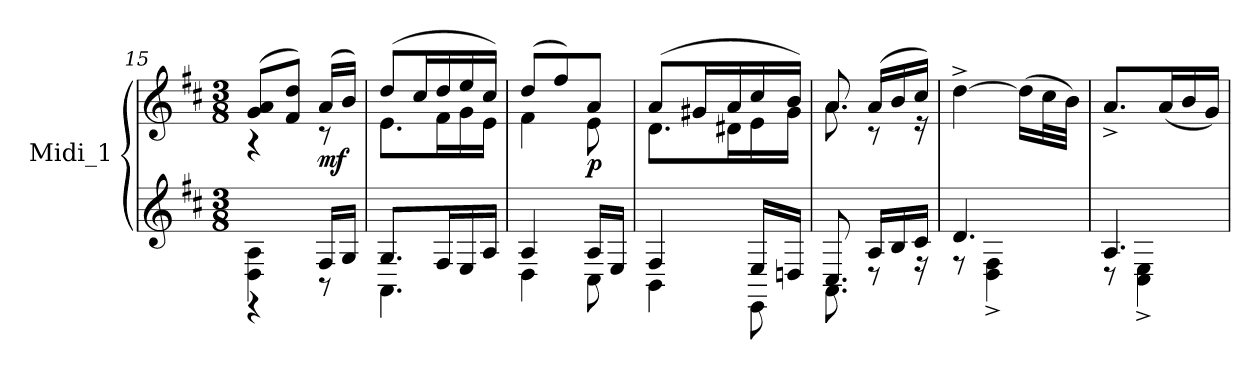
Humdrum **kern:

**kern	**kern	**dynam
*part1	*part1	*part1
*staff2	*staff1	*staff1/2
*I"Midi_1	*	*
*clefG2	*clefG2	*
*k[f#c#]	*k[f#c#]	*
*D:	*D:	*
*M3/8	*M3/8	*
=15	=15	=15
*^	*^	*
4D\ 4A\	4r	(8g/ 8a/L	4r	.
.	.	8f#/ 8dd/J)	.	.
!	!	!	!	!LO:DY:b
16F#/LL	8r	(16a/LL	8r	mf
16G/JJ	.	16b/JJ)	.	.
=16	=16	=16	=16	=16
*	*	*MM75	*	*
8.G/L	4.AA\	(>8dd/L	8.e\L	.
.	.	16cc#/L	.	.
16F#/L	.	16dd/	16f#\L	.
16E/	.	16ee/	16g\	.
16A/JJ	.	16cc#/JJ)	16e\JJ	.
!!LO:LB:g=z	!!
=17	=17	=17	=17	=17
4A/	4D\	(>8dd/L	4f#\	.
.	.	8ff#/)	.	.
!	!	!	!	!LO:DY:b
16A/LL	8C#\	8a/J	8e\	p
16E/JJ	.	.	.	.
=18	=18	=18	=18	=18
4F#/	4BB\	(>8a/L	8.d\L	.
.	.	16g#X/L	.	.
.	.	16a/	16d#X\L	.
16E/LL	8EE\	16cc#/	16e\	.
16Dni/JJ	.	16b/JJ)	16g#\JJ	.
=19	=19	=19	=19	=19
8.C#/	8.AA\	8.a/	8.a\	.
16A/LL	8r	(>16a/LL	8r	.
16B/	.	16b/	.	.
16c#/JJ	16r	16cc#/JJ)	16r	.
*	*	*v	*v	*
=20	=20	=20	=20
4.d/	8r	[4dd^\	.
.	4D\^ 4F#\^	.	.
.	.	(>16dd\LL]	.
.	.	32cc#\L	.
.	.	32b\JJJ)	.
=21	=21	=21	=21
4.A/	8r	8.a^/L	.
.	4C#\^ 4E\^	.	.
.	.	(>16a/L	.
.	.	16b/	.
.	.	16g/JJ)	.
*v	*v	*	*
=	=	=
*-	*-	*-
